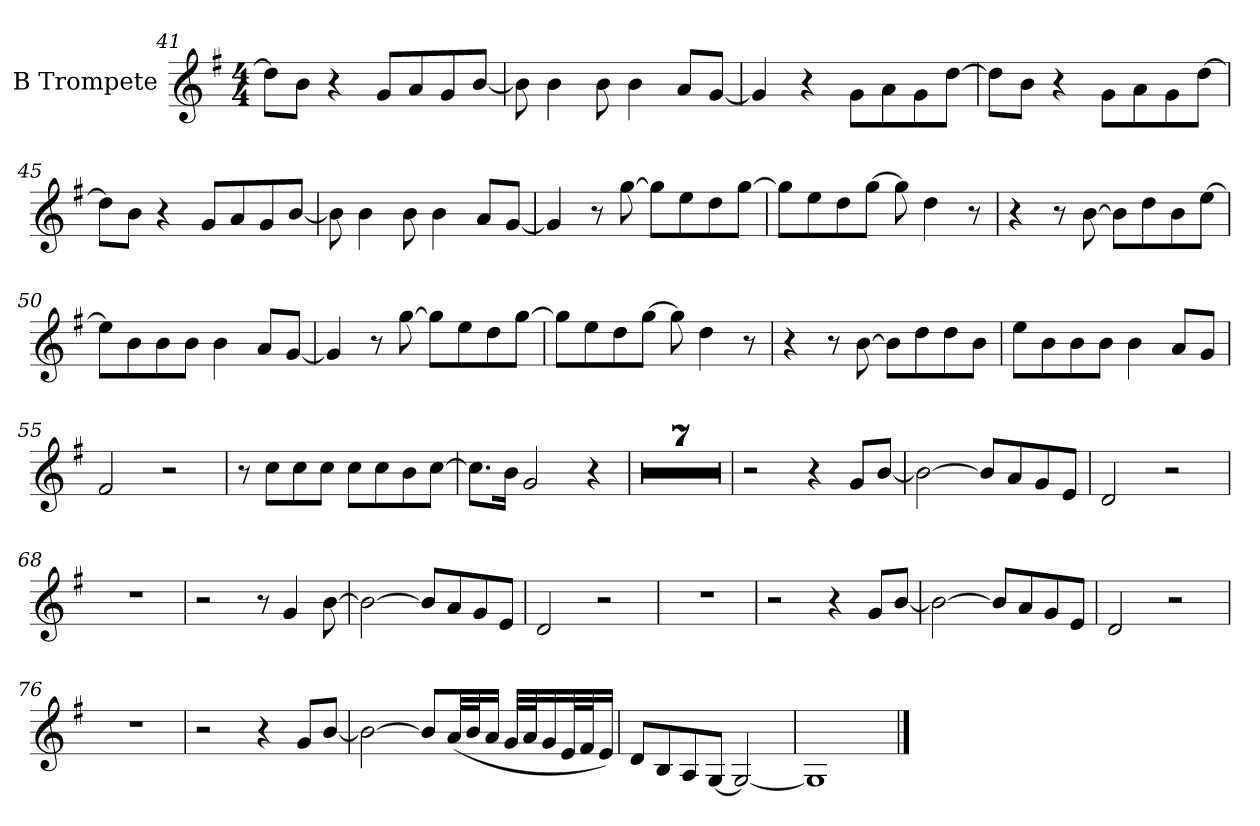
**kern
*part1
*staff1
*I"B Trompete
*I'B Tpt.
*clefG2
*ITrd1c2
*k[b-]
*M4/4
=41
8cc\L]
8a\J
4r
8f/L
8g/
8f/
[8a/J
!!LO:LB:g=z
=42
8a\]
4a\
8a\
4a\
8g/L
[8f/J
=43
4f/]
4r
8f\L
8g\
8f\
[8cc\J
=44
8cc\L]
8a\J
4r
8f\L
8g\
8f\
[8cc\J
=45
8cc\L]
8a\J
4r
8f/L
8g/
8f/
[8a/J
=46
8a\]
4a\
8a\
4a\
8g/L
[8f/J
=47
4f/]
8r
[8ff\
8ff\L]
8dd\
8cc\
[8ff\J
=48
8ff\L]
8dd\
8cc\
[8ff\J
8ff\]
4cc\
8r
!!LO:LB:g=z
=49
4r
8r
[8a\
8a\L]
8cc\
8a\
[8dd\J
=50
8dd\L]
8a\
8a\
8a\J
4a\
8g/L
[8f/J
=51
4f/]
8r
[8ff\
8ff\L]
8dd\
8cc\
[8ff\J
=52
8ff\L]
8dd\
8cc\
[8ff\J
8ff\]
4cc\
8r
=53
4r
8r
[8a\
8a\L]
8cc\
8cc\
8a\J
=54
8dd\L
8a\
8a\
8a\J
4a\
8g/L
8f/J
=55
2e/
2r
!!LO:LB:g=z
=56
8r
8b-\L
8b-\
8b-\J
8b-\L
8b-\
8a\
[8b-\J
=57
8.b-\L]
16a\Jk
2f/
4r
=58
1r
=59
1r
=60
1r
=61
1r
=62
1r
=63
1r
=64
1r
=65
2r
4r
8f/L
[8a/J
=66
2a\_
8a/L]
8g/
8f/
8d/J
=67
2c/
2r
=68
1r
=69
2r
8r
4f/
[8a\
=70
2a\_
8a/L]
8g/
8f/
8d/J
=71
2c/
2r
=72
1r
!!LO:LB:g=z
=73
2r
4r
8f/L
[8a/J
=74
2a\_
8a/L]
8g/
8f/
8d/J
=75
2c/
2r
=76
1r
=77
2r
4r
8f/L
[8a/J
=78
2a\_
8a/L]
(32g/LL
32a/J
16g/JJ
32f/LLL
32g/J
16f/
32d/L
32e/J
16d/JJ)
=79
8c/L
8A/
8G/
[8F/J
2F/_
=80
1F]
==
*-
